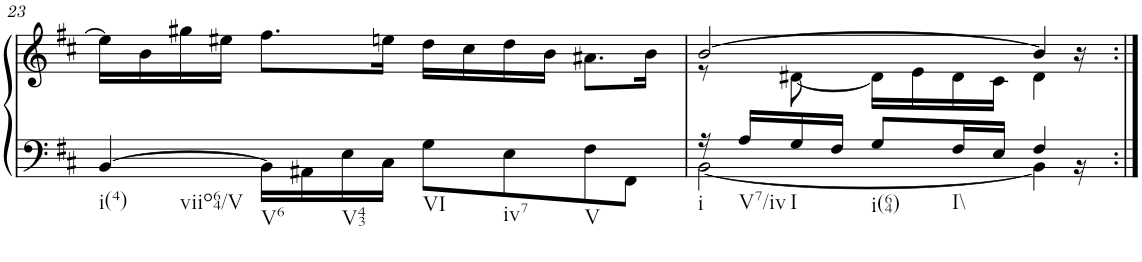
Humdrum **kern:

**kern	**kern
*part1	*part1
*staff2	*staff1
*I"Klavier linke Hand	*
!!LO:PB:g=z
*clefF4	*clefG2
*k[f#c#]	*k[f#c#]
*M4/4	*M4/4
=23	=23
*^	*
!LO:TX:b:t=i(4)	!	!
!LO:TX:b:t=viio64/V	!	!
!LO:TX:b:t=V6	!	!
!LO:TX:b:t=V43	!	!
!LO:TX:b:t=VI	!	!
!LO:TX:b:t=iv7	!	!
!LO:TX:b:t=V	!	!
1ryy	[4BB/	16ee\LL]
.	.	16b\
.	.	16gg#X\
.	.	16ee#X\JJ
.	16BB\LL]	8.ff#\L
.	16AA#X\	.
.	16E\	.
.	16C#\JJ	16een\Jk
.	8G\L	16dd\LL
.	.	16cc#\
.	8E\	16dd\
.	.	16b\JJ
.	8F#\	8.a#X\L
.	8FF#\J	.
.	.	16b\Jk
=24	=24	=24
*	*	*^
!LO:TX:b:t=i	!	!	!
16r	[2BB\	[2b/	8r
!LO:TX:b:t=V7/iv	!	!	!
16A/LL	.	.	.
!LO:TX:b:t=I	!	!	!
16G/	.	.	[8d#X\
16F#/JJ	.	.	.
!LO:TX:b:t=i(64)	!	!	!
8G/L	.	.	16d#\LL]
.	.	.	16e\
!LO:TX:b:t=I\\	!	!	!
16F#/L	.	.	16d#\
16E/JJ	.	.	16c#\JJ
4F#/	4BB\]	4b/]	4d#\
16ryy	16r	16r	16ryy
*v	*v	*	*
*	*v	*v
=:|!	=:|!
*-	*-
